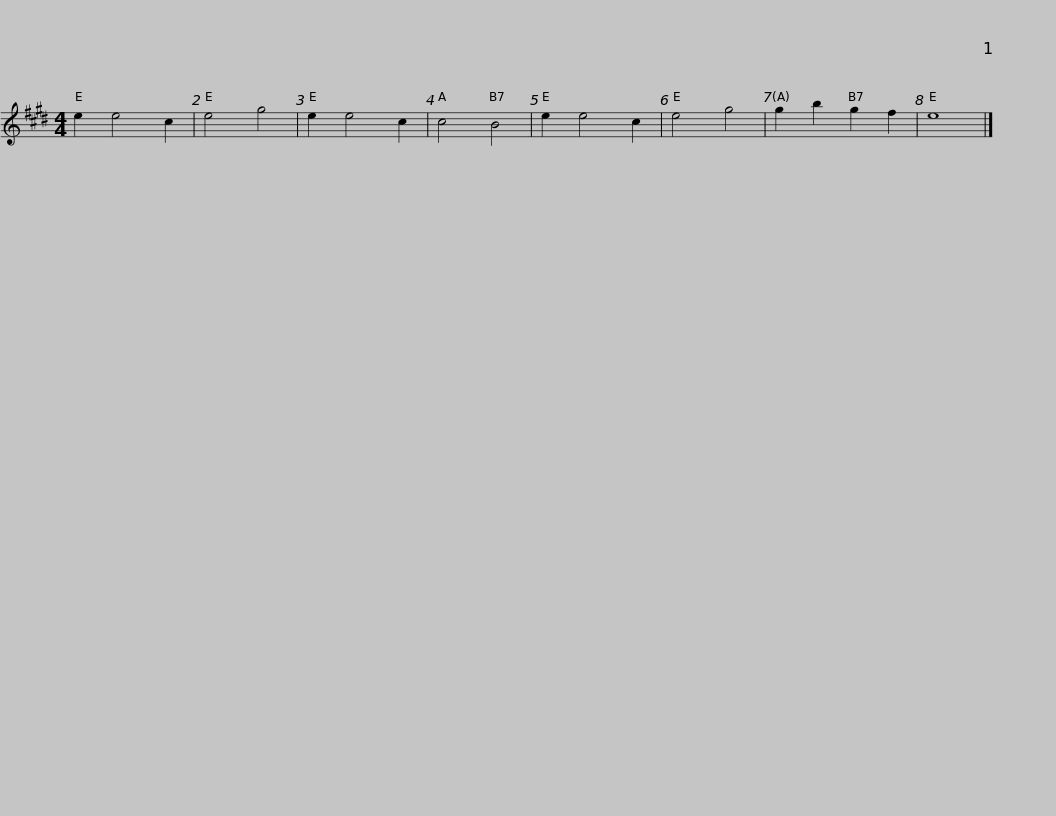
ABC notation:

X:1
L:1/8
M:4/4
I:linebreak $
K:E
V:1 treble
V:1
 e2 e4 c2 | e4 g4 | e2 e4 c2 | c4 B4 | e2 e4 c2 | %5
 e4 g4 | g2 b2 g2 f2 | e8 |] %8
